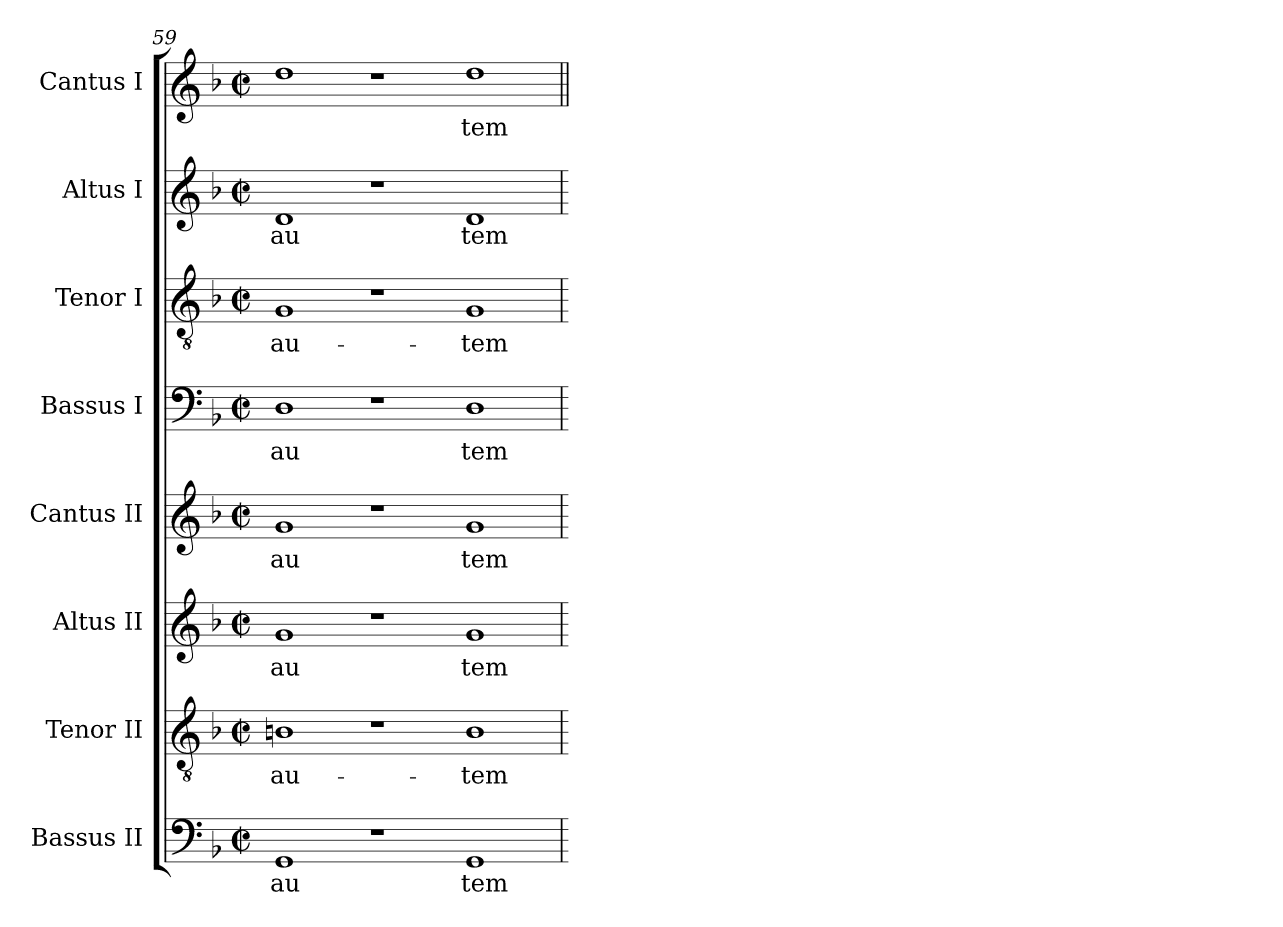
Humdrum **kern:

**kern	**text	**kern	**text	**kern	**text	**kern	**text	**kern	**text	**kern	**text	**kern	**text	**kern	**text
*part8	*part8	*part7	*part7	*part6	*part6	*part5	*part5	*part4	*part4	*part3	*part3	*part2	*part2	*part1	*part1
*staff8	*staff8	*staff7	*staff7	*staff6	*staff6	*staff5	*staff5	*staff4	*staff4	*staff3	*staff3	*staff2	*staff2	*staff1	*staff1
*I"Bassus II	*	*I"Tenor II	*	*I"Altus II	*	*I"Cantus II	*	*I"Bassus I	*	*I"Tenor I	*	*I"Altus I	*	*I"Cantus I	*
*clefF4	*	*clefGv2	*	*clefG2	*	*clefG2	*	*clefF4	*	*clefGv2	*	*clefG2	*	*clefG2	*
*k[b-]	*	*k[b-]	*	*k[b-]	*	*k[b-]	*	*k[b-]	*	*k[b-]	*	*k[b-]	*	*k[b-]	*
*F:	*	*F:	*	*F:	*	*F:	*	*F:	*	*F:	*	*F:	*	*F:	*
*M2/2	*	*M2/2	*	*M2/2	*	*M2/2	*	*M2/2	*	*M2/2	*	*M2/2	*	*M2/2	*
*met(c|)	*	*met(c|)	*	*met(c|)	*	*met(c|)	*	*met(c|)	*	*met(c|)	*	*met(c|)	*	*met(c|)	*
=59	=59	=59	=59	=59	=59	=59	=59	=59	=59	=59	=59	=59	=59	=59	=59
!	!LO:LY:b:cj	!	!LO:LY:b:cj	!	!LO:LY:b:cj	!	!LO:LY:b:cj	!	!LO:LY:b:cj	!	!LO:LY:b:cj	!	!LO:LY:b:cj	!	!
1GG	au	1Bn	au-	1g	au	1g	au	1D	au	1G	au-	1d	au	1dd	.
1r	.	1r	.	1r	.	1r	.	1r	.	1r	.	1r	.	1r	.
!	!LO:LY:b:cj	!	!LO:LY:b:cj	!	!LO:LY:b:cj	!	!LO:LY:b:cj	!	!LO:LY:b:cj	!	!LO:LY:b:cj	!	!LO:LY:b:cj	!	!LO:LY:b:cj
1GG	tem	1B	-tem	1g	tem	1g	tem	1D	tem	1G	-tem	1d	tem	1dd	-tem
=	=||	=	=||	=	=||	=	=||	=	=||	=	=||	=	=||	=||	=||
*-	*-	*-	*-	*-	*-	*-	*-	*-	*-	*-	*-	*-	*-	*-	*-
